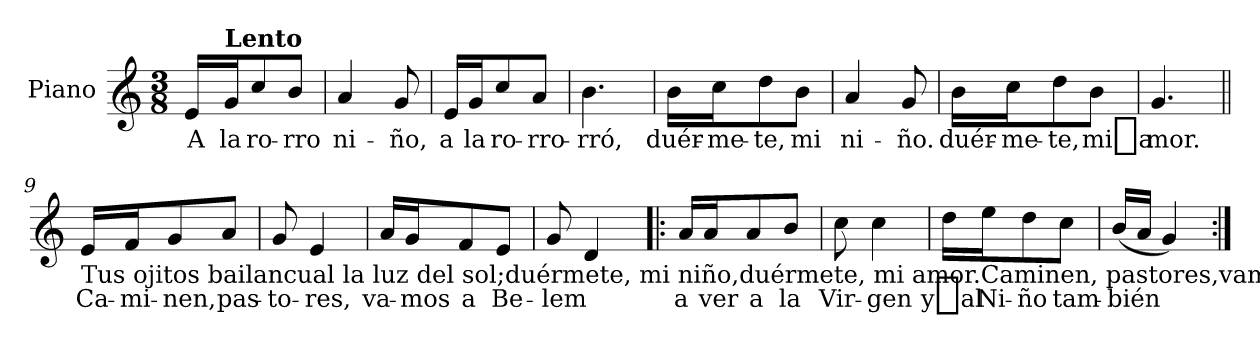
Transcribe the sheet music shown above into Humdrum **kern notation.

**kern	**text
*part1	*part1
*staff1	*staff1
*I"Piano	*
*I'Pno	*
*clefG2	*
*k[]	*
*M3/8	*
=1	=1
16e/LL	A
*MM60	*
!LO:TX:a:B:t=Lento	!
16g/J	la
8cc/	ro-
8b/J	-rro
=2	=2
4a/	ni-
8g/	-ño,
=3	=3
16e/LL	a
16g/J	la
8cc/	ro-
8a/J	-rro-
=4	=4
4.b\	-rró,
=5	=5
16b\LL	duér-
16cc\J	-me-
8dd\	-te,
8b\J	mi
=6	=6
4a/	ni-
8g/	-ño.
=7	=7
16b\LL	duér-
16cc\J	-me-
8dd\	-te,
8b\J	mi_a
=8	=8
4.g/	mor.
!!LO:LB:g=z
=9||	=9||
!LO:TX:b:t=Tus ojitos bailancual la luz del sol;duérmete, mi niño,duérmete, mi amor.Caminen, pastores,vamos a Beléna ver a la Virgeny al Niño también.	!
16e/LL	Ca-
16f/J	-mi-
8g/	-nen,
8a/J	pas-
=10	=10
8g/	-to-
4e/	-res,
=11	=11
16a/LL	va-
16g/J	-mos
8f/	a
8e/J	Be-
=12	=12
8g/	-lem
4d/	.
=13!|:	=13!|:
16a/LL	a
16a/J	ver
8a/	a
8b/J	la
=14	=14
8cc\	Vir-
4cc\	-gen
=15	=15
16dd\LL	y_al
16ee\J	Ni-
8dd\	-ño
8cc\J	tam-
=16	=16
(<16b/LL	-bién
16a/JJ	.
4g/)	.
=:|!	=:|!
*-	*-
